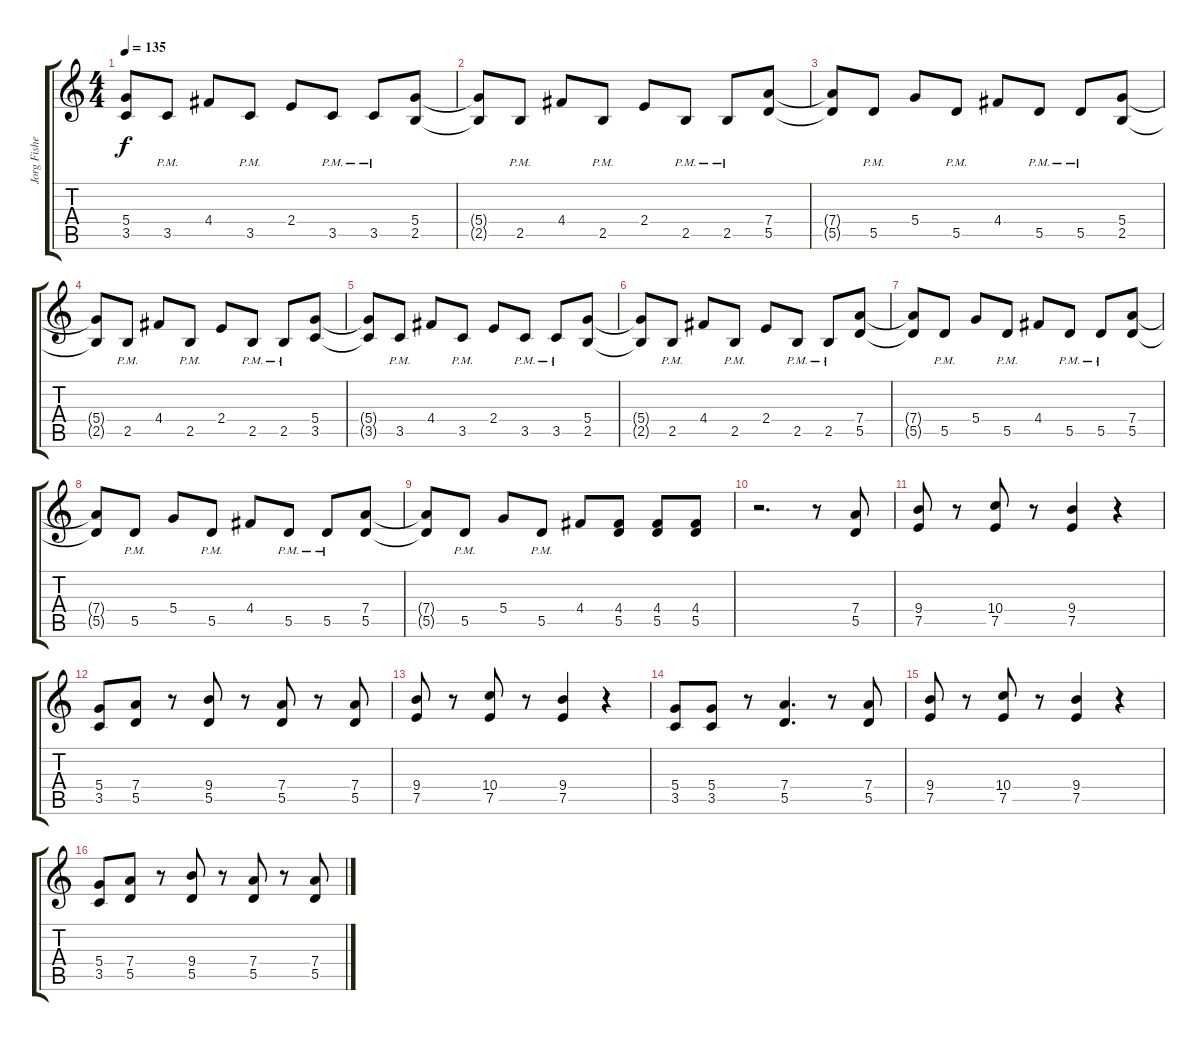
\track ("Jorg Fisher" "Jorg Fishe") {instrument overdrivenguitar}
\staff {score tabs}
\tuning (E4 B3 G3 D3 A2 E2) {hide}
\ts (4 4)
\tempo 135
\clef g2
\ks c
(5.4{t} 3.5{t}).8{dy f} 3.5{pm}.8 4.4.8 3.5{pm}.8 2.4.8 3.5{pm}.8 3.5{pm}.8 (5.4 2.5).8 |
(5.4{t} 2.5{t}).8 2.5{pm}.8 4.4.8 2.5{pm}.8 2.4.8 2.5{pm}.8 2.5{pm}.8 (7.4 5.5).8 |
(7.4{t} 5.5{t}).8 5.5{pm}.8 5.4.8 5.5{pm}.8 4.4.8 5.5{pm}.8 5.5{pm}.8 (5.4 2.5).8 |
(5.4{t} 2.5{t}).8 2.5{pm}.8 4.4.8 2.5{pm}.8 2.4.8 2.5{pm}.8 2.5{pm}.8 (5.4 3.5).8 |
(5.4{t} 3.5{t}).8 3.5{pm}.8 4.4.8 3.5{pm}.8 2.4.8 3.5{pm}.8 3.5{pm}.8 (5.4 2.5).8 |
(5.4{t} 2.5{t}).8 2.5{pm}.8 4.4.8 2.5{pm}.8 2.4.8 2.5{pm}.8 2.5{pm}.8 (7.4 5.5).8 |
(7.4{t} 5.5{t}).8 5.5{pm}.8 5.4.8 5.5{pm}.8 4.4.8 5.5{pm}.8 5.5{pm}.8 (7.4 5.5).8 |
(7.4{t} 5.5{t}).8 5.5{pm}.8 5.4.8 5.5{pm}.8 4.4.8 5.5{pm}.8 5.5{pm}.8 (7.4 5.5).8 |
(7.4{t} 5.5{t}).8 5.5{pm}.8 5.4.8 5.5{pm}.8 4.4.8 (4.4 5.5).8 (4.4 5.5).8 (4.4 5.5).8 |
r.2{d} r.8 (7.4 5.5).8 |
(9.4 7.5).8 r.8 (10.4 7.5).8 r.8 (9.4 7.5).4 r.4 |
(5.4 3.5).8 (7.4 5.5).8 r.8 (9.4 5.5).8 r.8 (7.4 5.5).8 r.8 (7.4 5.5).8 |
(9.4 7.5).8 r.8 (10.4 7.5).8 r.8 (9.4 7.5).4 r.4 |
(5.4 3.5).8 (5.4 3.5).8 r.8 (7.4 5.5).4{d} r.8 (7.4 5.5).8 |
(9.4 7.5).8 r.8 (10.4 7.5).8 r.8 (9.4 7.5).4 r.4 |
(5.4 3.5).8 (7.4 5.5).8 r.8 (9.4 5.5).8 r.8 (7.4 5.5).8 r.8 (7.4 5.5).8
